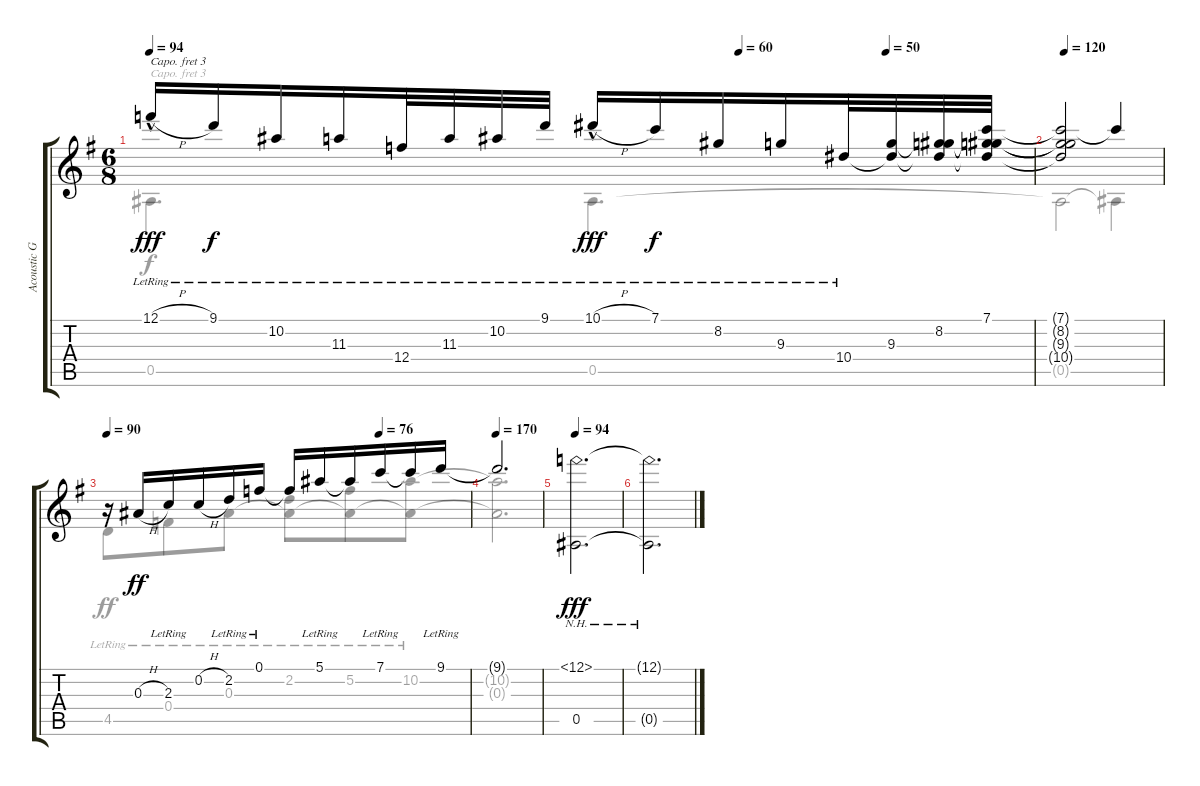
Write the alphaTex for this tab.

\track ("Acoustic Guitar" "Acoustic G") {instrument acousticguitarsteel}
\staff {score tabs}
\capo 3
\tuning (D4 A3 G3 D3 G2 D2) {hide}
\voice
\ts (6 8)
\tempo 94
\tempo (60 0.6666666666666666)
\tempo (50 0.8333333333333334)
\clef g2
\ks g
12.1{h hac lr}.16{dy fff} 9.1{lr}.16{dy f} 10.2{lr}.16 11.3{lr}.16 12.4{lr}.32 11.3{lr}.32 10.2{lr}.32 9.1{lr}.32 10.1{h hac lr}.16{dy fff} 7.1{lr}.16{dy f} 8.2{lr}.16 9.3{lr}.16 10.4{lr}.32 (9.3 10.4{t}).32 (8.2 9.3{t} 10.4{t}).32 (7.1 8.2{t} 9.3{t} 10.4{t}).32 |
\tempo 120
(7.1{t} 8.2{t} 9.3{t} 10.4{t}).2 7.1{t}.4 |
\tempo 90
\tempo (76 0.75)
r.16 0.3{h}.16{dy ff} 2.3{lr}.16 0.2{h}.16 2.2{lr}.16 0.1{lr}.16 0.1{t}.16 5.1{lr}.16 5.1{t}.16 7.1{lr}.16 7.1{t}.16 9.1{lr}.16 |
\tempo 170
9.1{t}.2{d} |
\tempo 94
(12.1{nh} 0.5).2{d dy fff} |
(12.1{nh t} 0.5{t}).2{d}
\voice
\clef g2
\ottava regular
\simile none
\ks g
0.5.4{d dy f} 0.5.4{d} |
0.5{t}.2 0.5{t}.4 |
4.5{lr}.8{dy ff} 0.4{lr}.8 0.3{lr}.8 (2.2{lr} 0.3{t}).8 (5.2{lr} 0.3{t}).8 (10.2{lr} 0.3{t}).8 |
(10.2{t} 0.3{t}).2{d} |
|
